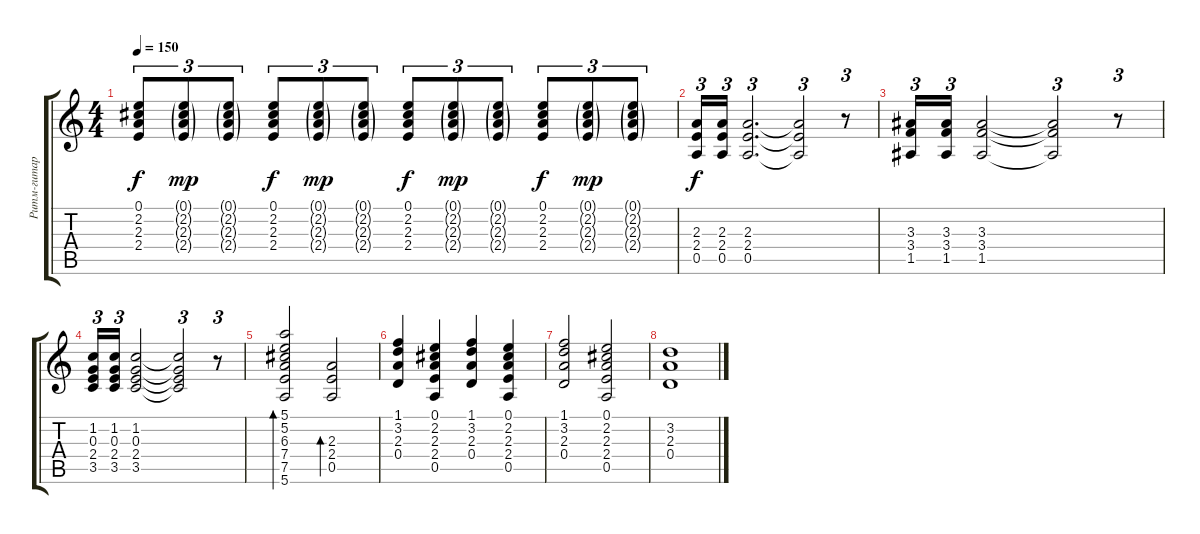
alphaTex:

\track ("Ритм-гитара" "Ритм-гитар") {instrument acousticguitarsteel}
\staff {score tabs}
\tuning (E4 B3 G3 D3 A2 E2) {hide}
\ts (4 4)
\tempo 150
\clef g2
\ks c
(0.1 2.2 2.3 2.4).8{tu (3 2) dy f} (0.1{g} 2.2{g} 2.3{g} 2.4{g}).8{tu (3 2) dy mp} (0.1{g} 2.2{g} 2.3{g} 2.4{g}).8{tu (3 2)} (0.1 2.2 2.3 2.4).8{tu (3 2) dy f} (0.1{g} 2.2{g} 2.3{g} 2.4{g}).8{tu (3 2) dy mp} (0.1{g} 2.2{g} 2.3{g} 2.4{g}).8{tu (3 2)} (0.1 2.2 2.3 2.4).8{tu (3 2) dy f} (0.1{g} 2.2{g} 2.3{g} 2.4{g}).8{tu (3 2) dy mp} (0.1{g} 2.2{g} 2.3{g} 2.4{g}).8{tu (3 2)} (0.1 2.2 2.3 2.4).8{tu (3 2) dy f} (0.1{g} 2.2{g} 2.3{g} 2.4{g}).8{tu (3 2) dy mp} (0.1{g} 2.2{g} 2.3{g} 2.4{g}).8{tu (3 2)} |
(2.3 2.4 0.5).16{tu (3 2) dy f} (2.3 2.4 0.5).16{tu (3 2)} (2.3 2.4 0.5).2{d tu (3 2)} (2.3{t} 2.4{t} 0.5{t}).2{tu (3 2)} r.8{tu (3 2)} |
(3.3 3.4 1.5).16{tu (3 2)} (3.3 3.4 1.5).16{tu (3 2)} (3.3 3.4 1.5).2 (3.3{t} 3.4{t} 1.5{t}).2{tu (3 2)} r.8{tu (3 2)} |
(1.2 0.3 2.4 3.5).16{tu (3 2)} (1.2 0.3 2.4 3.5).16{tu (3 2)} (1.2 0.3 2.4 3.5).2 (1.2{t} 0.3{t} 2.4{t} 3.5{t}).2{tu (3 2)} r.8{tu (3 2)} |
(5.1 5.2 6.3 7.4 7.5 5.6).2{bd 60} (2.3 2.4 0.5).2{bd 60} |
(1.1 3.2 2.3 0.4).4 (0.1 2.2 2.3 2.4 0.5).4 (1.1 3.2 2.3 0.4).4 (0.1 2.2 2.3 2.4 0.5).4 |
(1.1 3.2 2.3 0.4).2 (0.1 2.2 2.3 2.4 0.5).2 |
(3.2 2.3 0.4).1
